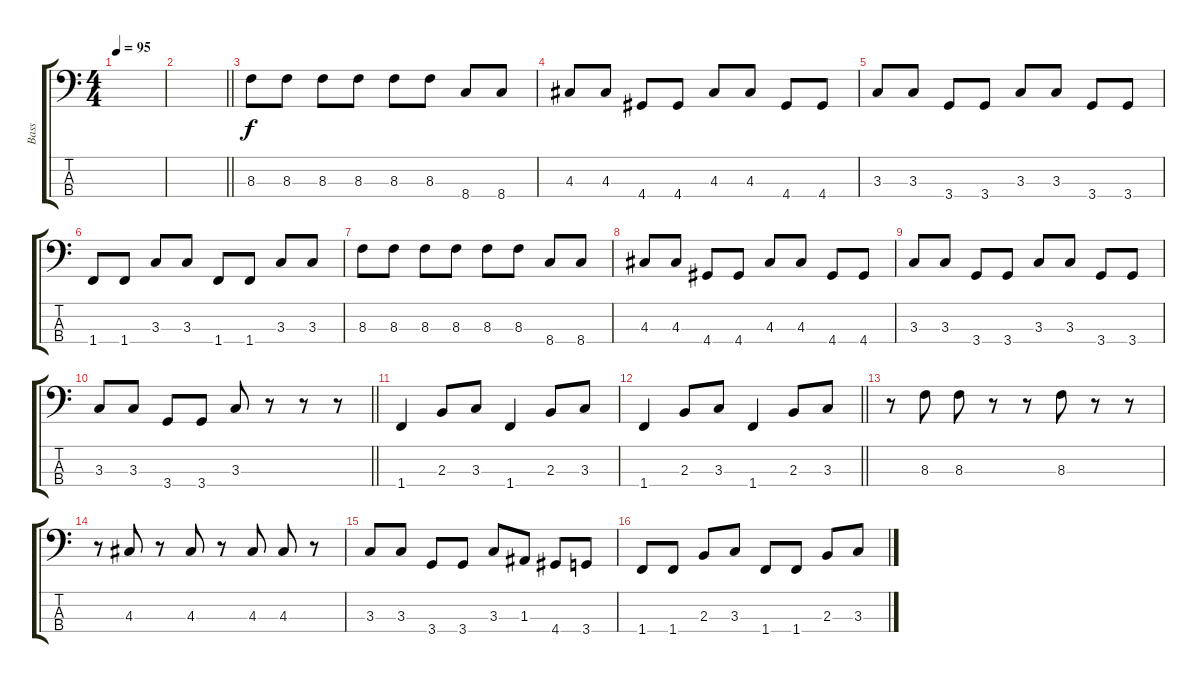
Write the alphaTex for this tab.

\track ("Bass " "Bass ") {instrument electricbasspick}
\staff {score tabs}
\tuning (G2 D2 A1 E1) {hide}
\ts (4 4)
\tempo 95
\clef f4
\ks c
|
\barLineRight lightlight
|
8.3.8 8.3.8 8.3.8 8.3.8 8.3.8 8.3.8 8.4.8 8.4.8 |
4.3.8 4.3.8 4.4.8 4.4.8 4.3.8 4.3.8 4.4.8 4.4.8 |
3.3.8 3.3.8 3.4.8 3.4.8 3.3.8 3.3.8 3.4.8 3.4.8 |
1.4.8 1.4.8 3.3.8 3.3.8 1.4.8 1.4.8 3.3.8 3.3.8 |
8.3.8 8.3.8 8.3.8 8.3.8 8.3.8 8.3.8 8.4.8 8.4.8 |
4.3.8 4.3.8 4.4.8 4.4.8 4.3.8 4.3.8 4.4.8 4.4.8 |
3.3.8 3.3.8 3.4.8 3.4.8 3.3.8 3.3.8 3.4.8 3.4.8 |
\barLineRight lightlight
3.3.8 3.3.8 3.4.8 3.4.8 3.3.8 r.8 r.8 r.8 |
1.4.4 2.3.8 3.3.8 1.4.4 2.3.8 3.3.8 |
\barLineRight lightlight
1.4.4 2.3.8 3.3.8 1.4.4 2.3.8 3.3.8 |
r.8 8.3.8 8.3.8 r.8 r.8 8.3.8 r.8 r.8 |
r.8 4.3.8 r.8 4.3.8 r.8 4.3.8 4.3.8 r.8 |
3.3.8 3.3.8 3.4.8 3.4.8 3.3.8 1.3.8 4.4.8 3.4.8 |
1.4.8 1.4.8 2.3.8 3.3.8 1.4.8 1.4.8 2.3.8 3.3.8
